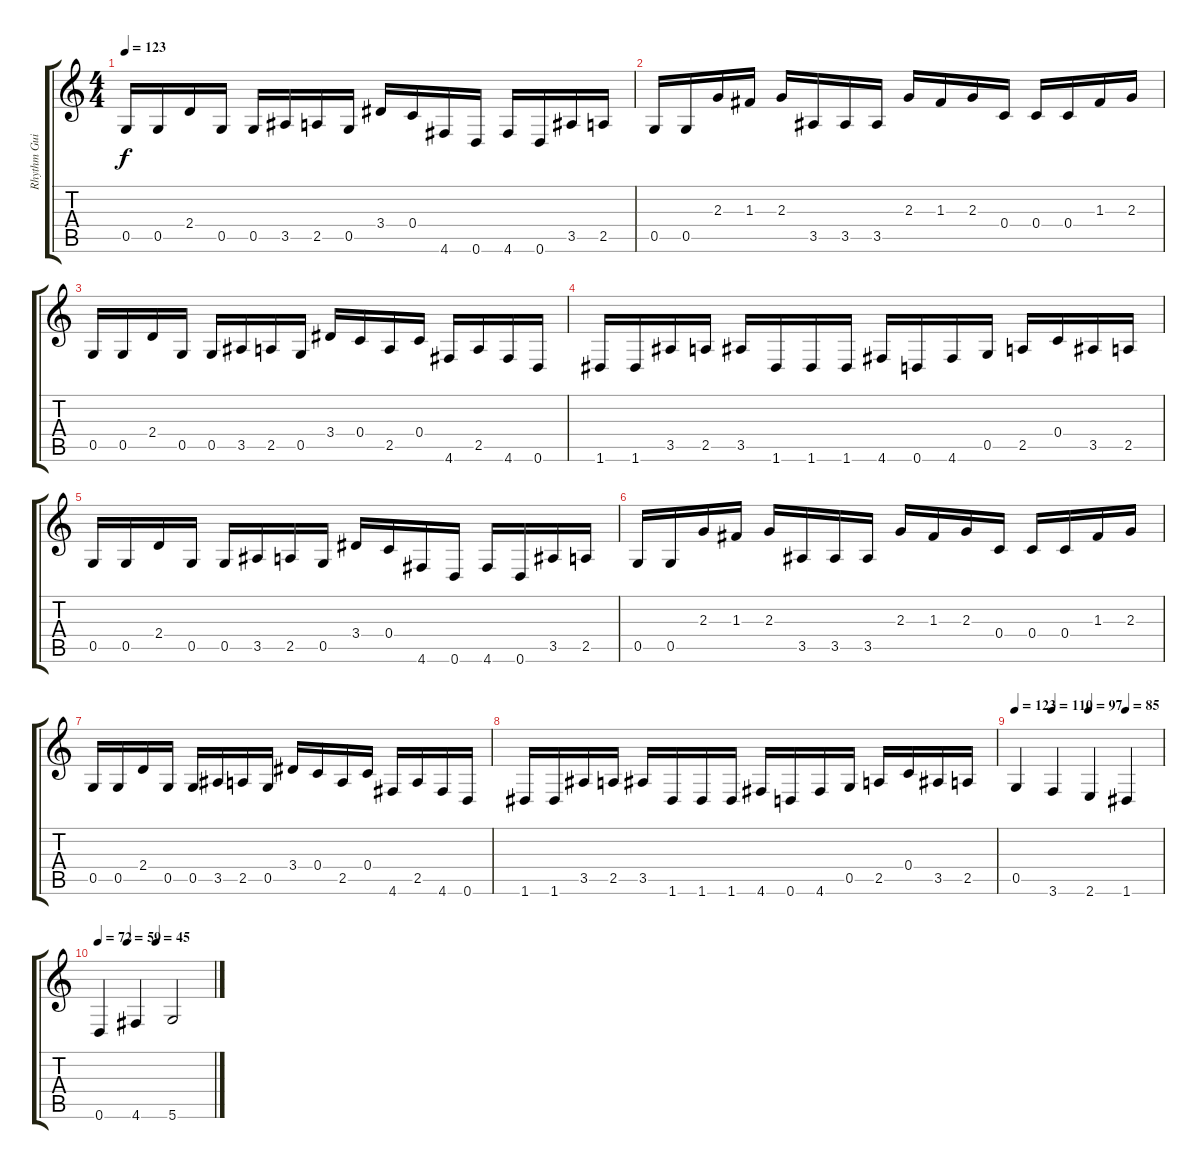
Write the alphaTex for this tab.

\track ("Rhythm Guitar" "Rhythm Gui") {instrument distortionguitar}
\staff {score tabs}
\tuning (D4 A3 F3 C3 G2 D2) {hide}
\ts (4 4)
\tempo 123
\clef g2
\ks c
0.5.16{dy f} 0.5.16 2.4.16 0.5.16 0.5.16 3.5.16 2.5.16 0.5.16 3.4.16 0.4.16 4.6.16 0.6.16 4.6.16 0.6.16 3.5.16 2.5.16 |
0.5.16 0.5.16 2.3.16 1.3.16 2.3.16 3.5.16 3.5.16 3.5.16 2.3.16 1.3.16 2.3.16 0.4.16 0.4.16 0.4.16 1.3.16 2.3.16 |
0.5.16 0.5.16 2.4.16 0.5.16 0.5.16 3.5.16 2.5.16 0.5.16 3.4.16 0.4.16 2.5.16 0.4.16 4.6.16 2.5.16 4.6.16 0.6.16 |
1.6.16 1.6.16 3.5.16 2.5.16 3.5.16 1.6.16 1.6.16 1.6.16 4.6.16 0.6.16 4.6.16 0.5.16 2.5.16 0.4.16 3.5.16 2.5.16 |
0.5.16 0.5.16 2.4.16 0.5.16 0.5.16 3.5.16 2.5.16 0.5.16 3.4.16 0.4.16 4.6.16 0.6.16 4.6.16 0.6.16 3.5.16 2.5.16 |
0.5.16 0.5.16 2.3.16 1.3.16 2.3.16 3.5.16 3.5.16 3.5.16 2.3.16 1.3.16 2.3.16 0.4.16 0.4.16 0.4.16 1.3.16 2.3.16 |
0.5.16 0.5.16 2.4.16 0.5.16 0.5.16 3.5.16 2.5.16 0.5.16 3.4.16 0.4.16 2.5.16 0.4.16 4.6.16 2.5.16 4.6.16 0.6.16 |
1.6.16 1.6.16 3.5.16 2.5.16 3.5.16 1.6.16 1.6.16 1.6.16 4.6.16 0.6.16 4.6.16 0.5.16 2.5.16 0.4.16 3.5.16 2.5.16 |
\tempo 123
\tempo (110 0.25)
\tempo (97 0.5)
\tempo (85 0.75)
0.5.4 3.6.4 2.6.4 1.6.4 |
\tempo 72
\tempo (59 0.25)
\tempo (45 0.5)
0.6.4 4.6.4 5.6.2
